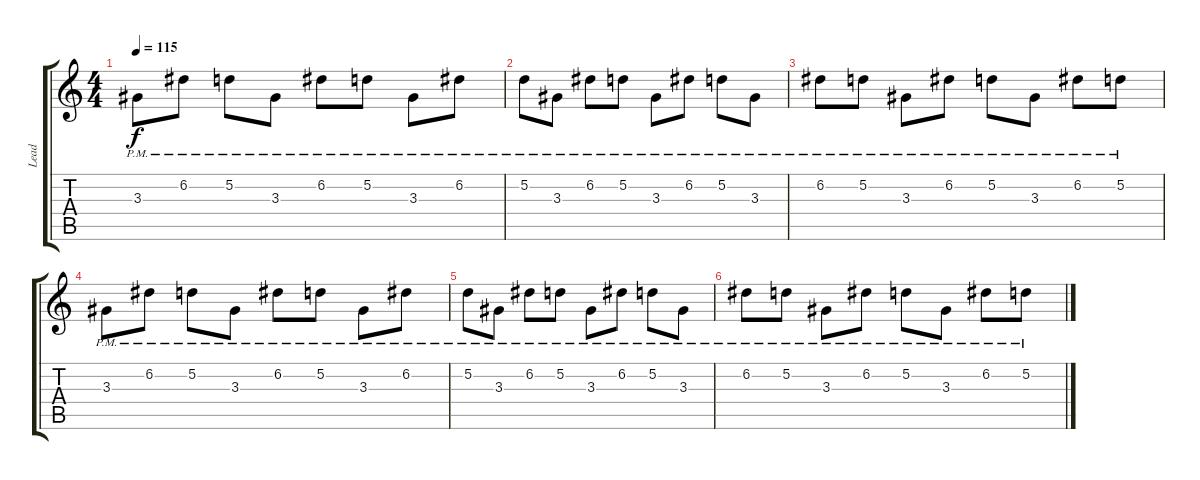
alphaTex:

\track ("Lead" "Lead") {instrument overdrivenguitar}
\staff {score tabs}
\tuning (D4 A3 F3 C3 G2 C2) {hide}
\ts (4 4)
\tempo 115
\clef g2
\ks c
3.3{pm}.8{dy f} 6.2{pm}.8 5.2{pm}.8 3.3{pm}.8 6.2{pm}.8 5.2{pm}.8 3.3{pm}.8 6.2{pm}.8 |
5.2{pm}.8 3.3{pm}.8 6.2{pm}.8 5.2{pm}.8 3.3{pm}.8 6.2{pm}.8 5.2{pm}.8 3.3{pm}.8 |
6.2{pm}.8{volume 0} 5.2{pm}.8 3.3{pm}.8 6.2{pm}.8 5.2{pm}.8 3.3{pm}.8 6.2{pm}.8 5.2{pm}.8 |
3.3{pm}.8 6.2{pm}.8 5.2{pm}.8 3.3{pm}.8 6.2{pm}.8 5.2{pm}.8 3.3{pm}.8 6.2{pm}.8 |
5.2{pm}.8 3.3{pm}.8 6.2{pm}.8 5.2{pm}.8 3.3{pm}.8 6.2{pm}.8 5.2{pm}.8 3.3{pm}.8 |
6.2{pm}.8 5.2{pm}.8 3.3{pm}.8 6.2{pm}.8 5.2{pm}.8 3.3{pm}.8 6.2{pm}.8 5.2{pm}.8
